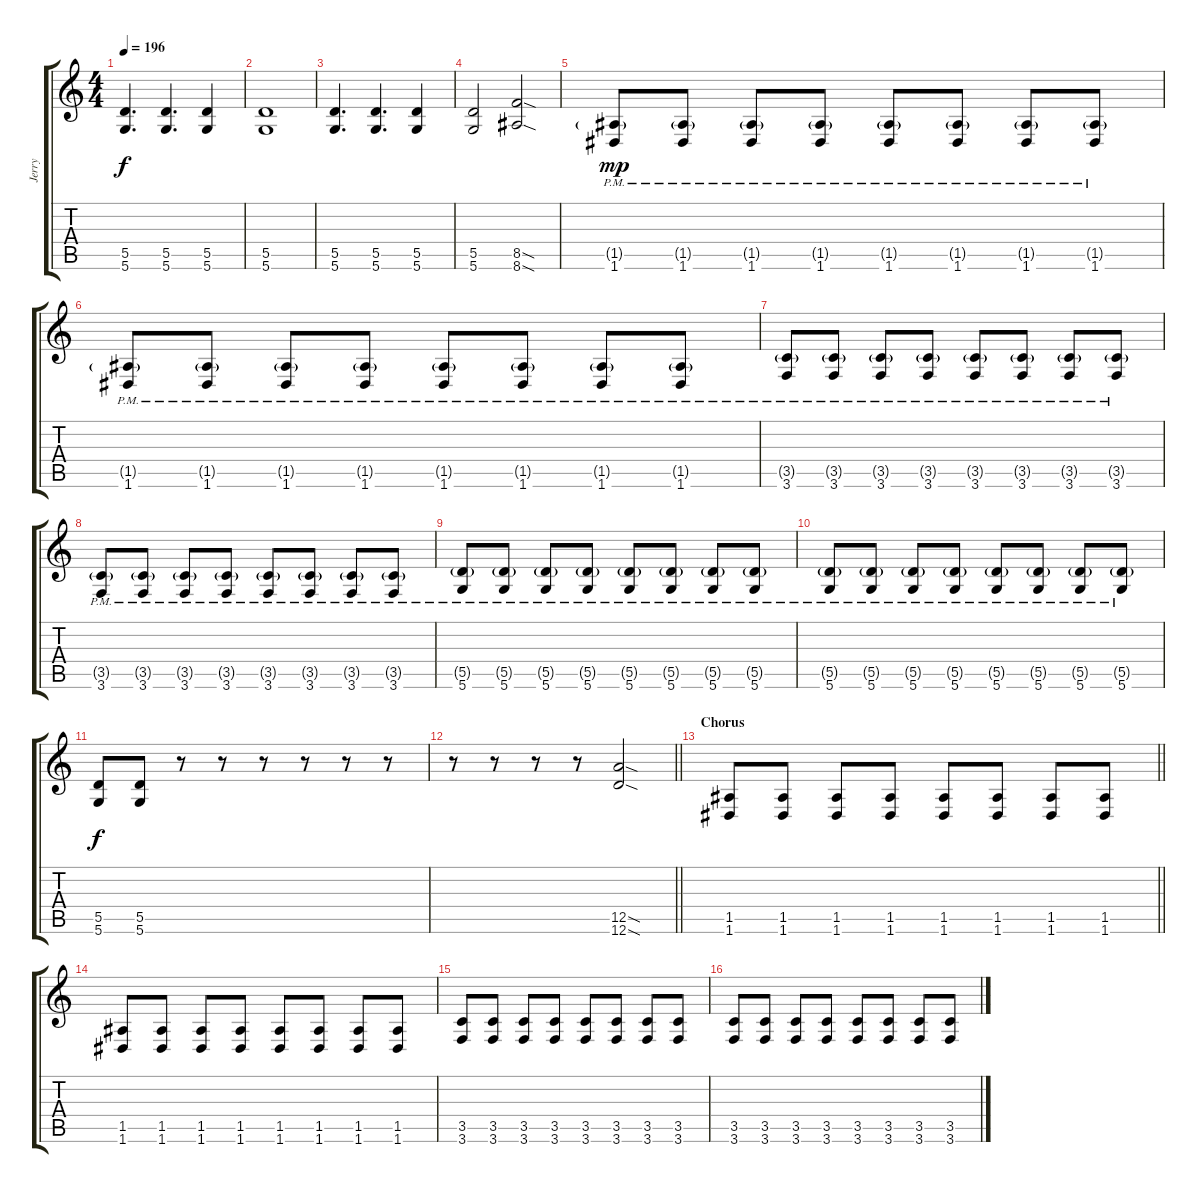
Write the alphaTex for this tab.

\track ("Jerry" "Jerry") {instrument distortionguitar}
\staff {score tabs}
\tuning (E4 B3 G3 D3 A2 D2) {hide}
\ts (4 4)
\tempo 196
\clef g2
\ks c
(5.5 5.6).4{d dy f} (5.5 5.6).4{d} (5.5 5.6).4 |
(5.5 5.6).1 |
(5.5 5.6).4{d} (5.5 5.6).4{d} (5.5 5.6).4 |
(5.5 5.6).2 (8.5{sod} 8.6{sod}).2 |
(1.5{g pm} 1.6{pm}).8{dy mp} (1.5{g pm} 1.6{pm}).8 (1.5{g pm} 1.6{pm}).8 (1.5{g pm} 1.6{pm}).8 (1.5{g pm} 1.6{pm}).8 (1.5{g pm} 1.6{pm}).8 (1.5{g pm} 1.6{pm}).8 (1.5{g pm} 1.6{pm}).8 |
(1.5{g pm} 1.6{pm}).8 (1.5{g pm} 1.6{pm}).8 (1.5{g pm} 1.6{pm}).8 (1.5{g pm} 1.6{pm}).8 (1.5{g pm} 1.6{pm}).8 (1.5{g pm} 1.6{pm}).8 (1.5{g pm} 1.6{pm}).8 (1.5{g pm} 1.6{pm}).8 |
(3.5{g pm} 3.6{pm}).8 (3.5{g pm} 3.6{pm}).8 (3.5{g pm} 3.6{pm}).8 (3.5{g pm} 3.6{pm}).8 (3.5{g pm} 3.6{pm}).8 (3.5{g pm} 3.6{pm}).8 (3.5{g pm} 3.6{pm}).8 (3.5{g pm} 3.6{pm}).8 |
(3.5{g pm} 3.6{pm}).8 (3.5{g pm} 3.6{pm}).8 (3.5{g pm} 3.6{pm}).8 (3.5{g pm} 3.6{pm}).8 (3.5{g pm} 3.6{pm}).8 (3.5{g pm} 3.6{pm}).8 (3.5{g pm} 3.6{pm}).8 (3.5{g pm} 3.6{pm}).8 |
(5.5{g pm} 5.6{pm}).8 (5.5{g pm} 5.6{pm}).8 (5.5{g pm} 5.6{pm}).8 (5.5{g pm} 5.6{pm}).8 (5.5{g pm} 5.6{pm}).8 (5.5{g pm} 5.6{pm}).8 (5.5{g pm} 5.6{pm}).8 (5.5{g pm} 5.6{pm}).8 |
(5.5{g pm} 5.6{pm}).8 (5.5{g pm} 5.6{pm}).8 (5.5{g pm} 5.6{pm}).8 (5.5{g pm} 5.6{pm}).8 (5.5{g pm} 5.6{pm}).8 (5.5{g pm} 5.6{pm}).8 (5.5{g pm} 5.6{pm}).8 (5.5{g pm} 5.6{pm}).8 |
(5.5 5.6).8{dy f} (5.5 5.6).8 r.8 r.8 r.8 r.8 r.8 r.8 |
\barLineRight lightlight
r.8 r.8 r.8 r.8 (12.5{sod} 12.6{sod}).2 |
\section ("" "Chorus")
\barLineRight lightlight
(1.5 1.6).8 (1.5 1.6).8 (1.5 1.6).8 (1.5 1.6).8 (1.5 1.6).8 (1.5 1.6).8 (1.5 1.6).8 (1.5 1.6).8 |
(1.5 1.6).8 (1.5 1.6).8 (1.5 1.6).8 (1.5 1.6).8 (1.5 1.6).8 (1.5 1.6).8 (1.5 1.6).8 (1.5 1.6).8 |
(3.5 3.6).8 (3.5 3.6).8 (3.5 3.6).8 (3.5 3.6).8 (3.5 3.6).8 (3.5 3.6).8 (3.5 3.6).8 (3.5 3.6).8 |
(3.5 3.6).8 (3.5 3.6).8 (3.5 3.6).8 (3.5 3.6).8 (3.5 3.6).8 (3.5 3.6).8 (3.5 3.6).8 (3.5 3.6).8
